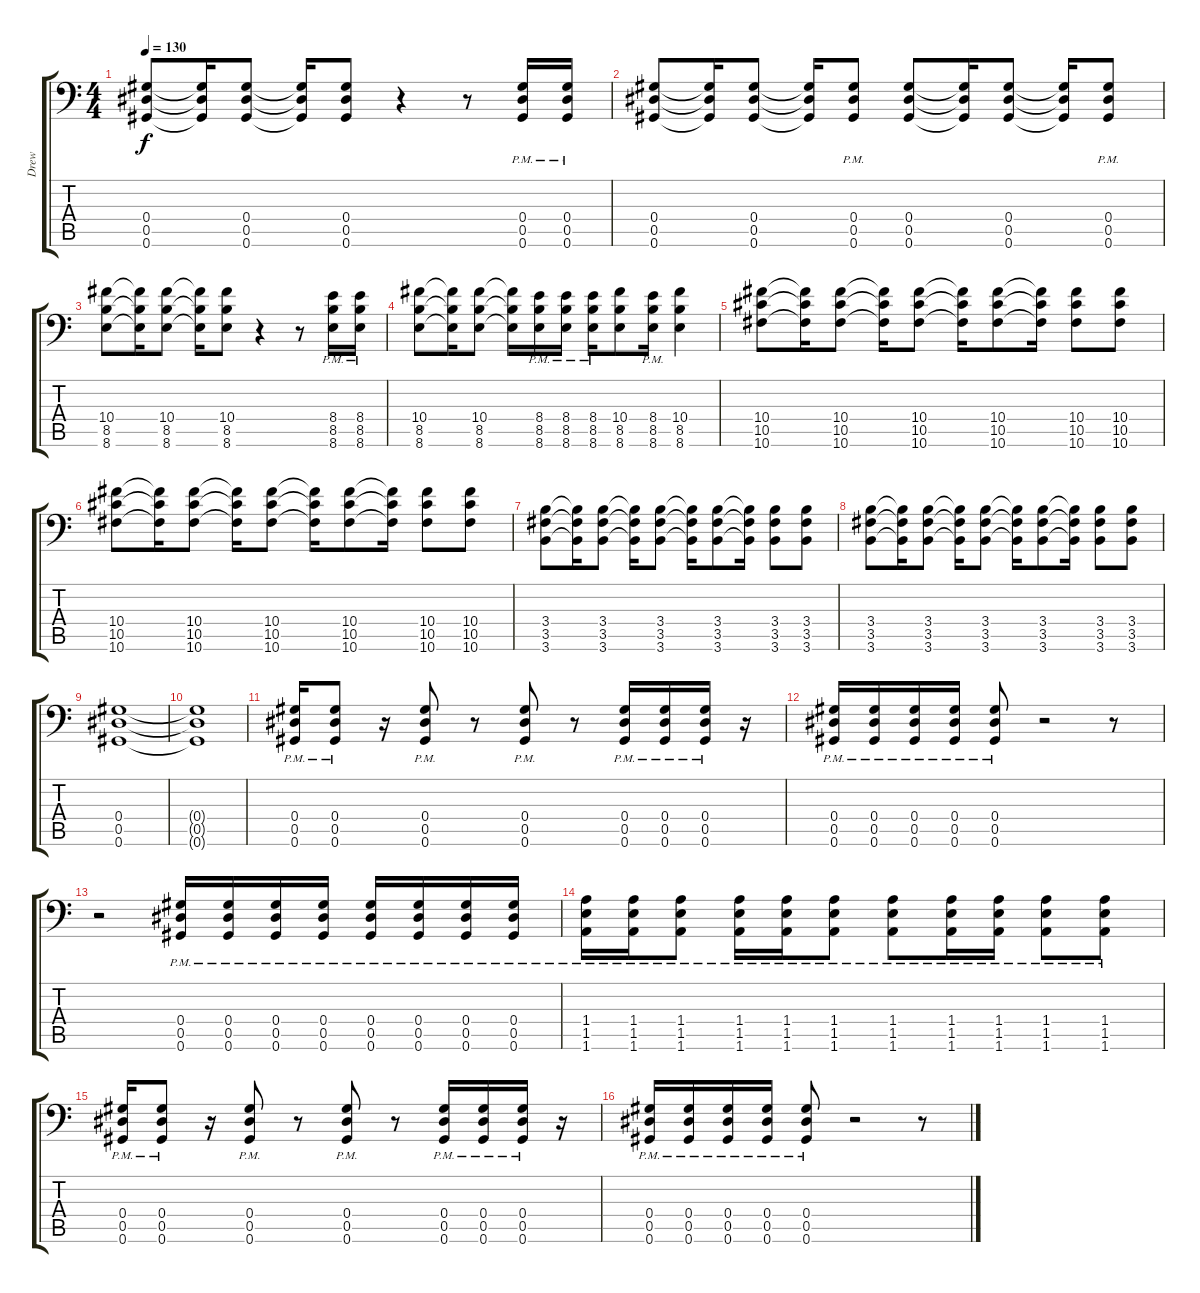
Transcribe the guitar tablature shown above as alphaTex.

\track ("Drew" "Drew") {instrument distortionguitar}
\staff {score tabs}
\tuning (Bb3 F3 Db3 Ab2 Eb2 Ab1) {hide}
\ts (4 4)
\tempo 130
\clef f4
\ks c
(0.4 0.5 0.6).8{dy f} (0.4{t} 0.5{t} 0.6{t}).16 (0.4 0.5 0.6).8 (0.4{t} 0.5{t} 0.6{t}).16 (0.4 0.5 0.6).8 r.4 r.8 (0.4 0.5 0.6{pm}).16 (0.4 0.5 0.6{pm}).16 |
(0.4 0.5 0.6).8 (0.4{t} 0.5{t} 0.6{t}).16 (0.4 0.5 0.6).8 (0.4{t} 0.5{t} 0.6{t}).16 (0.4 0.5 0.6{pm}).8 (0.4 0.5 0.6).8 (0.4{t} 0.5{t} 0.6{t}).16 (0.4 0.5 0.6).8 (0.4{t} 0.5{t} 0.6{t}).16 (0.4 0.5 0.6{pm}).8 |
(10.4 8.5 8.6).8 (10.4{t} 8.5{t} 8.6{t}).16 (10.4 8.5 8.6).8 (10.4{t} 8.5{t} 8.6{t}).16 (10.4 8.5 8.6).8 r.4 r.8 (8.4 8.5 8.6{pm}).16 (8.4 8.5 8.6{pm}).16 |
(10.4 8.5 8.6).8 (10.4{t} 8.5{t} 8.6{t}).16 (10.4 8.5 8.6).8 (10.4{t} 8.5{t} 8.6{t}).16 (8.4 8.5 8.6{pm}).16 (8.4 8.5 8.6{pm}).16 (8.4 8.5 8.6{pm}).16 (10.4 8.5 8.6).8 (8.4 8.5 8.6{pm}).16 (10.4 8.5 8.6).4 |
(10.4 10.5 10.6).8 (10.4{t} 10.5{t} 10.6{t}).16 (10.4 10.5 10.6).8 (10.4{t} 10.5{t} 10.6{t}).16 (10.4 10.5 10.6).8 (10.4{t} 10.5{t} 10.6{t}).16 (10.4 10.5 10.6).8 (10.4{t} 10.5{t} 10.6{t}).16 (10.4 10.5 10.6).8 (10.4 10.5 10.6).8 |
(10.4 10.5 10.6).8 (10.4{t} 10.5{t} 10.6{t}).16 (10.4 10.5 10.6).8 (10.4{t} 10.5{t} 10.6{t}).16 (10.4 10.5 10.6).8 (10.4{t} 10.5{t} 10.6{t}).16 (10.4 10.5 10.6).8 (10.4{t} 10.5{t} 10.6{t}).16 (10.4 10.5 10.6).8 (10.4 10.5 10.6).8 |
(3.4 3.5 3.6).8 (3.4{t} 3.5{t} 3.6{t}).16 (3.4 3.5 3.6).8 (3.4{t} 3.5{t} 3.6{t}).16 (3.4 3.5 3.6).8 (3.4{t} 3.5{t} 3.6{t}).16 (3.4 3.5 3.6).8 (3.4{t} 3.5{t} 3.6{t}).16 (3.4 3.5 3.6).8 (3.4 3.5 3.6).8 |
(3.4 3.5 3.6).8 (3.4{t} 3.5{t} 3.6{t}).16 (3.4 3.5 3.6).8 (3.4{t} 3.5{t} 3.6{t}).16 (3.4 3.5 3.6).8 (3.4{t} 3.5{t} 3.6{t}).16 (3.4 3.5 3.6).8 (3.4{t} 3.5{t} 3.6{t}).16 (3.4 3.5 3.6).8 (3.4 3.5 3.6).8 |
(0.4 0.5 0.6).1 |
(0.4{t} 0.5{t} 0.6{t}).1 |
(0.4{pm} 0.5{pm} 0.6{pm}).16 (0.4{pm} 0.5{pm} 0.6{pm}).8 r.16 (0.4{pm} 0.5{pm} 0.6{pm}).8 r.8 (0.4{pm} 0.5{pm} 0.6{pm}).8 r.8 (0.4{pm} 0.5{pm} 0.6{pm}).16 (0.4{pm} 0.5{pm} 0.6{pm}).16 (0.4{pm} 0.5{pm} 0.6{pm}).16 r.16 |
(0.4{pm} 0.5{pm} 0.6{pm}).16 (0.4{pm} 0.5{pm} 0.6{pm}).16 (0.4{pm} 0.5{pm} 0.6{pm}).16 (0.4{pm} 0.5{pm} 0.6{pm}).16 (0.4{pm} 0.5{pm} 0.6{pm}).8 r.2 r.8 |
r.2 (0.4{pm} 0.5{pm} 0.6{pm}).16 (0.4{pm} 0.5{pm} 0.6{pm}).16 (0.4{pm} 0.5{pm} 0.6{pm}).16 (0.4{pm} 0.5{pm} 0.6{pm}).16 (0.4{pm} 0.5{pm} 0.6{pm}).16 (0.4{pm} 0.5{pm} 0.6{pm}).16 (0.4{pm} 0.5{pm} 0.6{pm}).16 (0.4{pm} 0.5{pm} 0.6{pm}).16 |
(1.4{pm} 1.5{pm} 1.6{pm}).16 (1.4{pm} 1.5{pm} 1.6{pm}).16 (1.4{pm} 1.5{pm} 1.6{pm}).8 (1.4{pm} 1.5{pm} 1.6{pm}).16 (1.4{pm} 1.5{pm} 1.6{pm}).16 (1.4{pm} 1.5{pm} 1.6{pm}).8 (1.4{pm} 1.5{pm} 1.6{pm}).8 (1.4{pm} 1.5{pm} 1.6{pm}).16 (1.4{pm} 1.5{pm} 1.6{pm}).16 (1.4{pm} 1.5{pm} 1.6{pm}).8 (1.4{pm} 1.5{pm} 1.6{pm}).8 |
(0.4{pm} 0.5{pm} 0.6{pm}).16 (0.4{pm} 0.5{pm} 0.6{pm}).8 r.16 (0.4{pm} 0.5{pm} 0.6{pm}).8 r.8 (0.4{pm} 0.5{pm} 0.6{pm}).8 r.8 (0.4{pm} 0.5{pm} 0.6{pm}).16 (0.4{pm} 0.5{pm} 0.6{pm}).16 (0.4{pm} 0.5{pm} 0.6{pm}).16 r.16 |
(0.4{pm} 0.5{pm} 0.6{pm}).16 (0.4{pm} 0.5{pm} 0.6{pm}).16 (0.4{pm} 0.5{pm} 0.6{pm}).16 (0.4{pm} 0.5{pm} 0.6{pm}).16 (0.4{pm} 0.5{pm} 0.6{pm}).8 r.2 r.8
